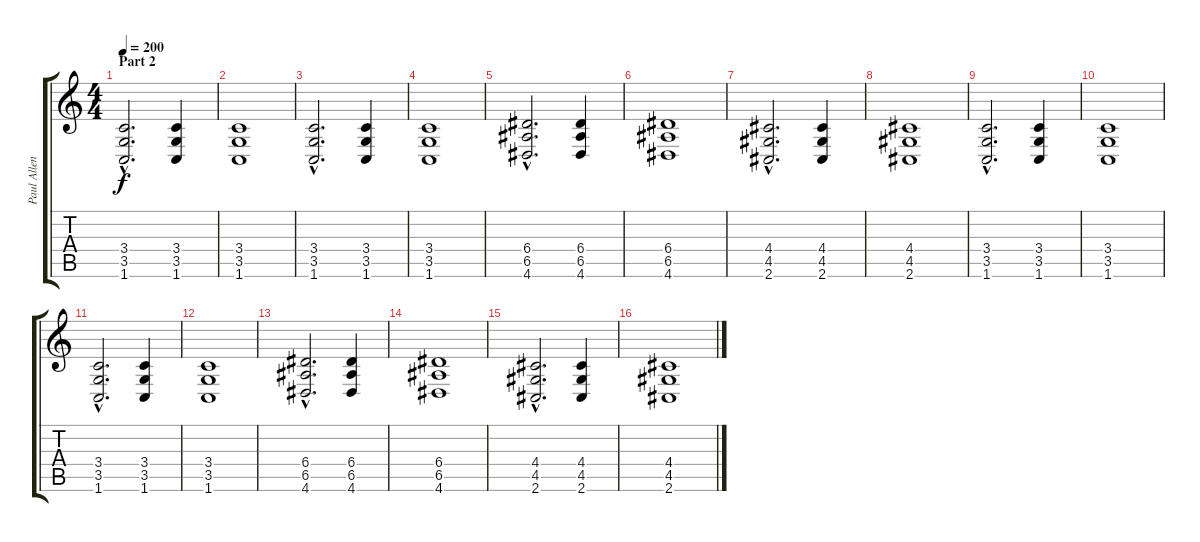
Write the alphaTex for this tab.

\track ("Paul Allender" "Paul Allen") {instrument distortionguitar}
\staff {score tabs}
\tuning (B3 Gb3 D3 A2 E2 B1) {hide}
\ts (4 4)
\section ("" "Part 2")
\tempo 200
\clef g2
\ks c
(3.4{hac} 3.5{hac} 1.6{hac}).2{d dy f volume 13 balance 8} (3.4 3.5 1.6).4 |
(3.4 3.5 1.6).1 |
(3.4{hac} 3.5{hac} 1.6{hac}).2{d} (3.4 3.5 1.6).4 |
(3.4 3.5 1.6).1 |
(6.4{hac} 6.5{hac} 4.6{hac}).2{d} (6.4 6.5 4.6).4 |
(6.4 6.5 4.6).1 |
(4.4{hac} 4.5{hac} 2.6{hac}).2{d} (4.4 4.5 2.6).4 |
(4.4 4.5 2.6).1 |
(3.4{hac} 3.5{hac} 1.6{hac}).2{d} (3.4 3.5 1.6).4 |
(3.4 3.5 1.6).1 |
(3.4{hac} 3.5{hac} 1.6{hac}).2{d} (3.4 3.5 1.6).4 |
(3.4 3.5 1.6).1 |
(6.4{hac} 6.5{hac} 4.6{hac}).2{d} (6.4 6.5 4.6).4 |
(6.4 6.5 4.6).1 |
(4.4{hac} 4.5{hac} 2.6{hac}).2{d} (4.4 4.5 2.6).4 |
(4.4 4.5 2.6).1
